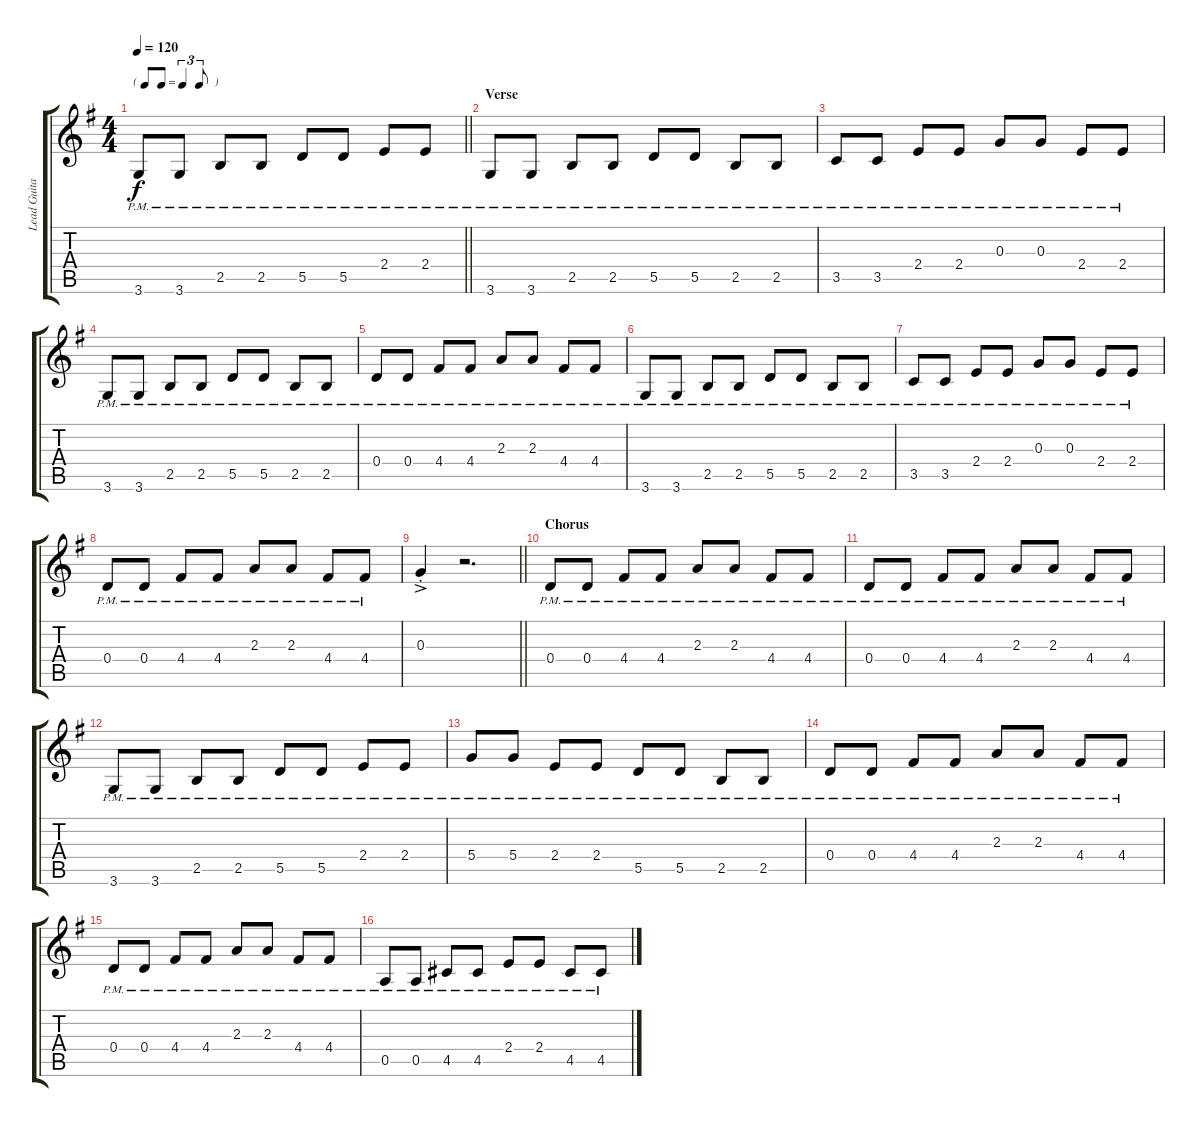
\track ("Lead Guitar" "Lead Guita") {instrument electricguitarclean}
\staff {score tabs}
\tuning (E4 B3 G3 D3 A2 E2) {hide}
\ts (4 4)
\tf triplet8th
\tempo 120
\clef g2
\barLineRight lightlight
\ks g
3.6{pm}.8{dy f} 3.6{pm}.8 2.5{pm}.8 2.5{pm}.8 5.5{pm}.8 5.5{pm}.8 2.4{pm}.8 2.4{pm}.8 |
\section ("" "Verse")
3.6{pm}.8 3.6{pm}.8 2.5{pm}.8 2.5{pm}.8 5.5{pm}.8 5.5{pm}.8 2.5{pm}.8 2.5{pm}.8 |
3.5{pm}.8 3.5{pm}.8 2.4{pm}.8 2.4{pm}.8 0.3{pm}.8 0.3{pm}.8 2.4{pm}.8 2.4{pm}.8 |
3.6{pm}.8 3.6{pm}.8 2.5{pm}.8 2.5{pm}.8 5.5{pm}.8 5.5{pm}.8 2.5{pm}.8 2.5{pm}.8 |
0.4{pm}.8 0.4{pm}.8 4.4{pm}.8 4.4{pm}.8 2.3{pm}.8 2.3{pm}.8 4.4{pm}.8 4.4{pm}.8 |
3.6{pm}.8 3.6{pm}.8 2.5{pm}.8 2.5{pm}.8 5.5{pm}.8 5.5{pm}.8 2.5{pm}.8 2.5{pm}.8 |
3.5{pm}.8 3.5{pm}.8 2.4{pm}.8 2.4{pm}.8 0.3{pm}.8 0.3{pm}.8 2.4{pm}.8 2.4{pm}.8 |
0.4{pm}.8 0.4{pm}.8 4.4{pm}.8 4.4{pm}.8 2.3{pm}.8 2.3{pm}.8 4.4{pm}.8 4.4{pm}.8 |
\barLineRight lightlight
0.3{ac st}.4 r.2{d} |
\section ("" "Chorus")
0.4{pm}.8 0.4{pm}.8 4.4{pm}.8 4.4{pm}.8 2.3{pm}.8 2.3{pm}.8 4.4{pm}.8 4.4{pm}.8 |
0.4{pm}.8 0.4{pm}.8 4.4{pm}.8 4.4{pm}.8 2.3{pm}.8 2.3{pm}.8 4.4{pm}.8 4.4{pm}.8 |
3.6{pm}.8 3.6{pm}.8 2.5{pm}.8 2.5{pm}.8 5.5{pm}.8 5.5{pm}.8 2.4{pm}.8 2.4{pm}.8 |
5.4{pm}.8 5.4{pm}.8 2.4{pm}.8 2.4{pm}.8 5.5{pm}.8 5.5{pm}.8 2.5{pm}.8 2.5{pm}.8 |
0.4{pm}.8 0.4{pm}.8 4.4{pm}.8 4.4{pm}.8 2.3{pm}.8 2.3{pm}.8 4.4{pm}.8 4.4{pm}.8 |
0.4{pm}.8 0.4{pm}.8 4.4{pm}.8 4.4{pm}.8 2.3{pm}.8 2.3{pm}.8 4.4{pm}.8 4.4{pm}.8 |
0.5{pm}.8 0.5{pm}.8 4.5{pm}.8 4.5{pm}.8 2.4{pm}.8 2.4{pm}.8 4.5{pm}.8 4.5{pm}.8
